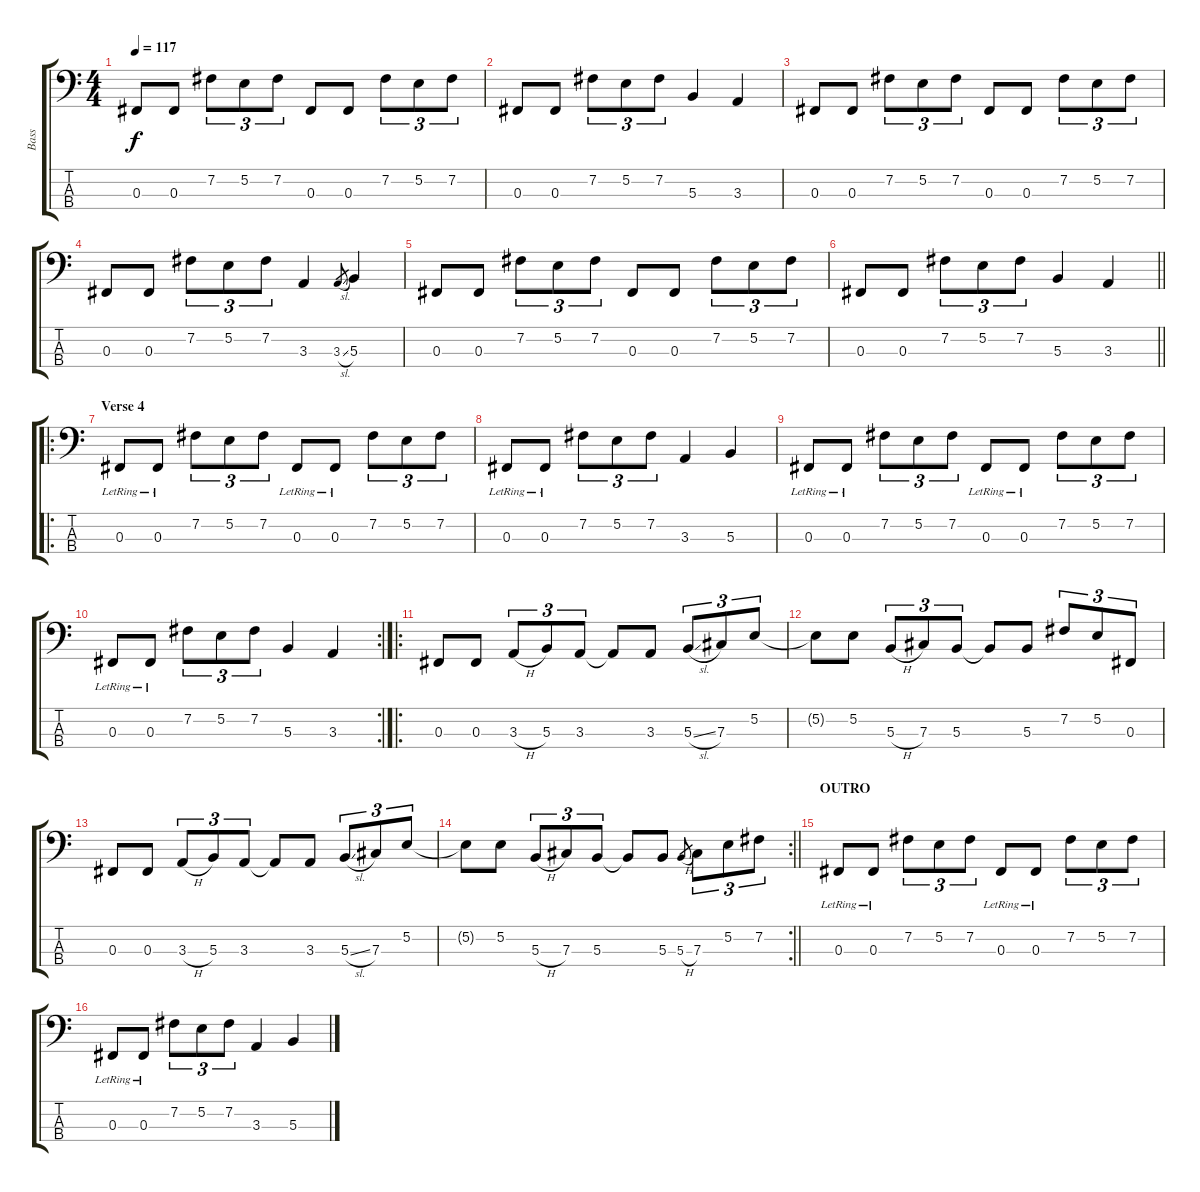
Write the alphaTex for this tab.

\track ("Bass" "Bass") {instrument electricbassfinger}
\staff {score tabs}
\tuning (E2 B1 Gb1 Db1) {hide}
\ts (4 4)
\tempo 117
\clef f4
\ks c
0.3.8{dy f} 0.3.8 7.2.8{tu (3 2)} 5.2.8{tu (3 2)} 7.2.8{tu (3 2)} 0.3.8 0.3.8 7.2.8{tu (3 2)} 5.2.8{tu (3 2)} 7.2.8{tu (3 2)} |
0.3.8 0.3.8 7.2.8{tu (3 2)} 5.2.8{tu (3 2)} 7.2.8{tu (3 2)} 5.3.4 3.3.4 |
0.3.8 0.3.8 7.2.8{tu (3 2)} 5.2.8{tu (3 2)} 7.2.8{tu (3 2)} 0.3.8 0.3.8 7.2.8{tu (3 2)} 5.2.8{tu (3 2)} 7.2.8{tu (3 2)} |
0.3.8 0.3.8 7.2.8{tu (3 2)} 5.2.8{tu (3 2)} 7.2.8{tu (3 2)} 3.3.4 3.3{sl}.8{gr} 5.3.4 |
0.3.8 0.3.8 7.2.8{tu (3 2)} 5.2.8{tu (3 2)} 7.2.8{tu (3 2)} 0.3.8 0.3.8 7.2.8{tu (3 2)} 5.2.8{tu (3 2)} 7.2.8{tu (3 2)} |
\barLineRight lightlight
0.3.8 0.3.8 7.2.8{tu (3 2)} 5.2.8{tu (3 2)} 7.2.8{tu (3 2)} 5.3.4 3.3.4 |
\ro
\section ("" "Verse 4")
0.3{lr}.8 0.3{lr}.8 7.2.8{tu (3 2)} 5.2.8{tu (3 2)} 7.2.8{tu (3 2)} 0.3{lr}.8 0.3{lr}.8 7.2.8{tu (3 2)} 5.2.8{tu (3 2)} 7.2.8{tu (3 2)} |
0.3{lr}.8 0.3{lr}.8 7.2.8{tu (3 2)} 5.2.8{tu (3 2)} 7.2.8{tu (3 2)} 3.3.4 5.3.4 |
0.3{lr}.8 0.3{lr}.8 7.2.8{tu (3 2)} 5.2.8{tu (3 2)} 7.2.8{tu (3 2)} 0.3{lr}.8 0.3{lr}.8 7.2.8{tu (3 2)} 5.2.8{tu (3 2)} 7.2.8{tu (3 2)} |
\rc 2
0.3{lr}.8 0.3{lr}.8 7.2.8{tu (3 2)} 5.2.8{tu (3 2)} 7.2.8{tu (3 2)} 5.3.4 3.3.4 |
\ro
0.3.8 0.3.8 3.3{h}.8{tu (3 2)} 5.3.8{tu (3 2)} 3.3.8{tu (3 2)} 3.3{t}.8 3.3.8 5.3{sl}.8{tu (3 2)} 7.3.8{tu (3 2)} 5.2.8{tu (3 2)} |
5.2{t}.8 5.2.8 5.3{h}.8{tu (3 2)} 7.3.8{tu (3 2)} 5.3.8{tu (3 2)} 5.3{t}.8 5.3.8 7.2.8{tu (3 2)} 5.2.8{tu (3 2)} 0.3.8{tu (3 2)} |
0.3.8 0.3.8 3.3{h}.8{tu (3 2)} 5.3.8{tu (3 2)} 3.3.8{tu (3 2)} 3.3{t}.8 3.3.8 5.3{sl}.8{tu (3 2)} 7.3.8{tu (3 2)} 5.2.8{tu (3 2)} |
\rc 2
\barLineRight lightlight
5.2{t}.8 5.2.8 5.3{h}.8{tu (3 2)} 7.3.8{tu (3 2)} 5.3.8{tu (3 2)} 5.3{t}.8 5.3.8 5.3{h}.8{gr} 7.3.8{tu (3 2)} 5.2.8{tu (3 2)} 7.2.8{tu (3 2)} |
\section ("" "OUTRO")
0.3{lr}.8 0.3{lr}.8 7.2.8{tu (3 2)} 5.2.8{tu (3 2)} 7.2.8{tu (3 2)} 0.3{lr}.8 0.3{lr}.8 7.2.8{tu (3 2)} 5.2.8{tu (3 2)} 7.2.8{tu (3 2)} |
0.3{lr}.8 0.3{lr}.8 7.2.8{tu (3 2)} 5.2.8{tu (3 2)} 7.2.8{tu (3 2)} 3.3.4 5.3.4
